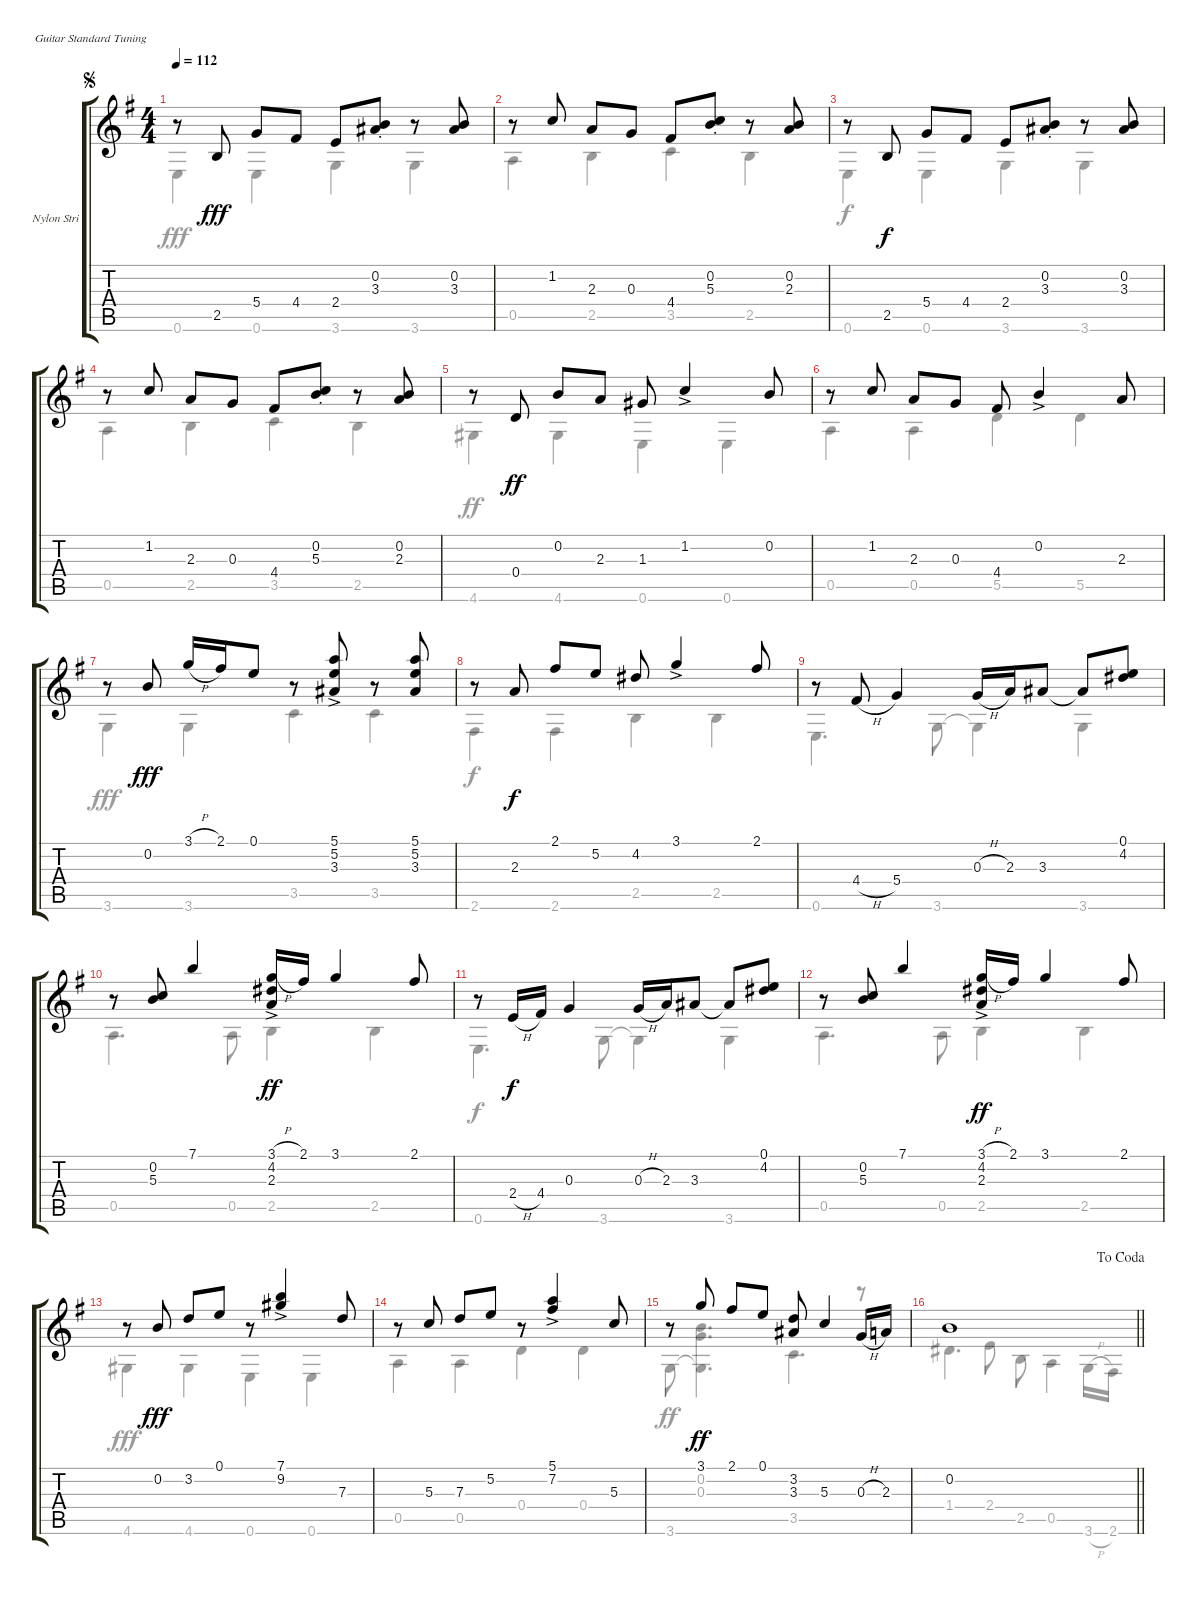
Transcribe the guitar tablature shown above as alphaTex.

\bracketExtendMode groupsimilarinstruments
\firstSystemTrackNameOrientation horizontal
\otherSystemsTrackNameOrientation horizontal
\track ("Nylon Stringed Guitar" "Nylon Stri") {instrument acousticguitarnylon}
\staff {score tabs}
\tuning (E4 B3 G3 D3 A2 E2)
\voice
\ts (4 4)
\jump segno
\tempo 112
\clef g2
\ks g
r.8{dy fff instrument acousticguitarnylon} 2.5.8 5.4.8 4.4.8 2.4.8 (0.2{st} 3.3{st}).8 r.8 (0.2 3.3).8 |
r.8 1.2.8 2.3.8 0.3.8 4.4.8 (5.3{st} 0.2{st}).8 r.8 (0.2 2.3).8 |
r.8 2.5.8{dy f} 5.4.8 4.4.8 2.4.8 (0.2{st} 3.3{st}).8 r.8 (0.2 3.3).8 |
r.8 1.2.8 2.3.8 0.3.8 4.4.8 (5.3{st} 0.2{st}).8 r.8 (0.2 2.3).8 |
r.8 0.4.8{dy ff} 0.2.8 2.3.8 1.3.8 1.2{ac}.4 0.2.8 |
r.8 1.2.8 2.3.8 0.3.8 4.4.8 0.2{ac}.4 2.3.8 |
r.8 0.2.8{dy fff} 3.1{h}.16 2.1.16 0.1.8 r.8 (5.1{ac} 5.2{ac} 3.3{ac}).8 r.8 (5.1 5.2 3.3).8 |
r.8 2.3.8{dy f} 2.1.8 5.2.8 4.2.8 3.1{ac}.4 2.1.8 |
r.8 4.4{h}.8 5.4.4 0.3{h}.16 2.3.16 3.3.8 3.3{t}.8 (0.1 4.2).8 |
r.8 (5.3 0.2).8 7.1.4 (3.1{h ac} 4.2{ac} 2.3{ac}).16{dy ff} 2.1.16 3.1.4 2.1.8 |
r.8 2.4{h}.16{dy f} 4.4.16 0.3.4 0.3{h}.16 2.3.16 3.3.8 3.3{t}.8 (0.1 4.2).8 |
r.8 (5.3 0.2).8 7.1.4 (3.1{h ac} 4.2{ac} 2.3{ac}).16{dy ff} 2.1.16 3.1.4 2.1.8 |
r.8 0.2.8{dy fff} 3.2.8 0.1.8 r.8 (7.1{ac} 9.2{ac}).4 7.3.8 |
r.8 5.3.8 7.3.8 5.2.8 r.8 (5.1{ac} 7.2{ac}).4 5.3.8 |
r.8 3.1.8{dy ff} 2.1.8 0.1.8 (3.2 3.3).8 5.3.4 0.3{h}.16 2.3.16 |
\jump dacoda
\barLineRight lightlight
0.2.1
\voice
\clef g2
\ottava regular
\simile none
\ks g
0.6.4{dy fff} 0.6.4 3.6.4 3.6.4 |
0.5.4 2.5.4 3.5.4 2.5.4 |
0.6.4{dy f} 0.6.4 3.6.4 3.6.4 |
0.5.4 2.5.4 3.5.4 2.5.4 |
4.6.4{dy ff} 4.6.4 0.6.4 0.6.4 |
0.5.4 0.5.4 5.5.4 5.5.4 |
3.6.4{dy fff} 3.6.4 3.5.4 3.5.4 |
2.6.4{dy f} 2.6.4 2.5.4 2.5.4 |
0.6.4{d} 3.6.8 3.6{t}.4 3.6.4 |
0.5.4{d} 0.5.8 2.5.4{dy ff} 2.5.4 |
0.6.4{d dy f} 3.6.8 3.6{t}.4 3.6.4 |
0.5.4{d} 0.5.8 2.5.4{dy ff} 2.5.4 |
4.6.4{dy fff} 4.6.4 0.6.4 0.6.4 |
0.5.4 0.5.4 0.4.4 0.4.4 |
3.6.8{dy ff} (0.2 0.3 3.6{t}).4{d} 3.5.4{d} r.8 |
\barLineRight lightlight
1.4.4{d} 2.4.8 2.5.8 0.5.4 3.6{h}.16 2.6.16
